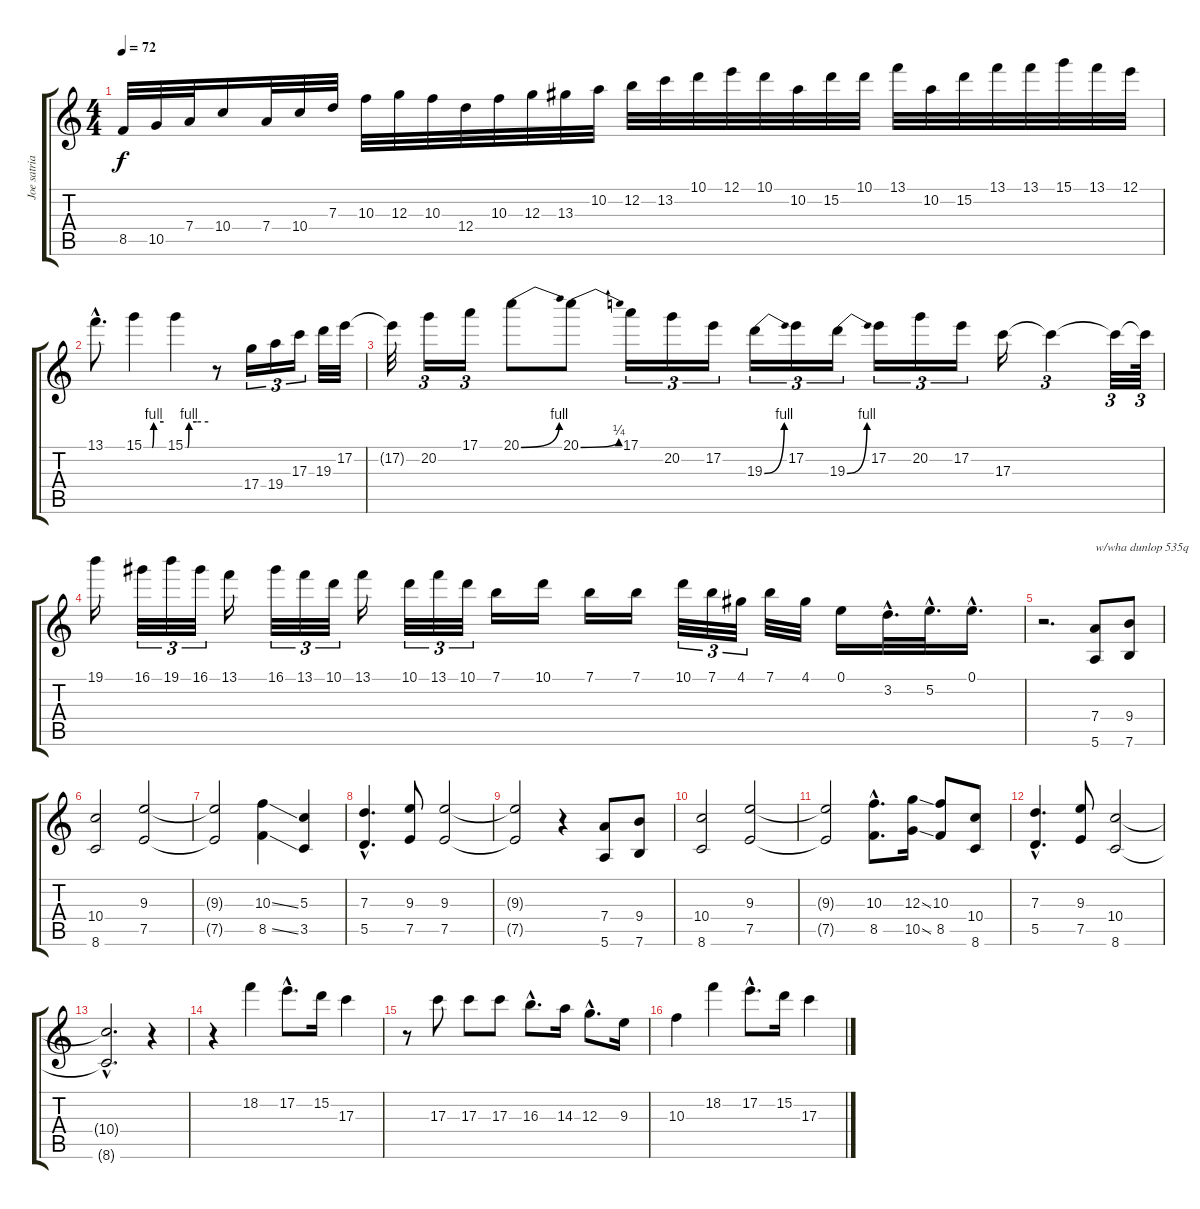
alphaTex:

\track ("Joe satriani lead" "Joe satria") {instrument distortionguitar}
\staff {score tabs}
\tuning (E4 B3 G3 D3 A2 E2) {hide}
\ts (4 4)
\tempo 72
\clef g2
\ks c
8.5.32{dy f} 10.5.32 7.4.32 10.4.16 7.4.32 10.4.32 7.3.32 10.3.32 12.3.32 10.3.32 12.4.32 10.3.32 12.3.32 13.3.32 10.2.32 12.2.32 13.2.32 10.1.32 12.1.32 10.1.32 10.2.32 15.2.32 10.1.32 13.1.32 10.2.32 15.2.32 13.1.32 13.1.32 15.1.32 13.1.32 12.1.32 |
13.1{hac}.8{d} 15.1{be (custom 0 0 25 0 30 4 60 4)}.4 15.1{be (custom 0 0 4 0 6 0 10 4 30 4 60 4)}.4 r.8 17.4.16{tu (3 2)} 19.4.16{tu (3 2)} 17.3.16{tu (3 2)} 19.3.32 17.2.32 |
17.2{t}.32 20.2.16{tu (3 2)} 17.1.16{tu (3 2)} 20.1{be (bend 0 0 60 4)}.8 20.1{be (bend 0 0 60 1)}.8 17.1.16{tu (3 2)} 20.2.16{tu (3 2)} 17.2.16{tu (3 2)} 19.3{be (bend 0 0 60 4)}.16{tu (3 2)} 17.2.16{tu (3 2)} 19.3{be (bend 0 0 60 4)}.16{tu (3 2)} 17.2.16{tu (3 2)} 20.2.16{tu (3 2)} 17.2.16{tu (3 2)} 17.3.16 17.3{t}.4{tu (3 2)} 17.3{t}.32{tu (3 2)} 17.3{t}.64{tu (3 2)} |
19.1.16 16.1.32{tu (3 2)} 19.1.32{tu (3 2)} 16.1.32{tu (3 2)} 13.1.16 16.1.32{tu (3 2)} 13.1.32{tu (3 2)} 10.1.32{tu (3 2)} 13.1.16 10.1.32{tu (3 2)} 13.1.32{tu (3 2)} 10.1.32{tu (3 2)} 7.1.16 10.1.16 7.1.16 7.1.16 10.1.32{tu (3 2)} 7.1.32{tu (3 2)} 4.1.32{tu (3 2)} 7.1.32 4.1.32 0.1.16 3.2{hac}.32{d} 5.2{hac}.32{d} 0.1{hac}.16{d} |
r.2{d volume 14} (7.4 5.6).8{txt "w/wha dunlop 535q"} (9.4 7.6).8 |
(10.4 8.6).2 (9.3 7.5).2 |
(9.3{t} 7.5{t}).2 (10.3{ss} 8.5{ss}).4 (5.3 3.5).4 |
(7.3{hac} 5.5{hac}).4{d} (9.3 7.5).8 (9.3 7.5).2 |
(9.3{t} 7.5{t}).2 r.4 (7.4 5.6).8 (9.4 7.6).8 |
(10.4 8.6).2 (9.3 7.5).2 |
(9.3{t} 7.5{t}).2 (10.3{hac} 8.5{hac}).8{d} (12.3{ss} 10.5{ss}).16 (10.3 8.5).8 (10.4 8.6).8 |
(7.3{hac} 5.5{hac}).4{d} (9.3 7.5).8 (10.4 8.6).2 |
(10.4{hac t} 8.6{hac t}).2{d} r.4 |
r.4 18.2.4 17.2{hac}.8{d} 15.2.16 17.3.4 |
r.8 17.3.8 17.3.8 17.3.8 16.3{hac}.8{d} 14.3.16 12.3{hac}.8{d} 9.3.16 |
10.3.4 18.2.4 17.2{hac}.8{d} 15.2.16 17.3.4
